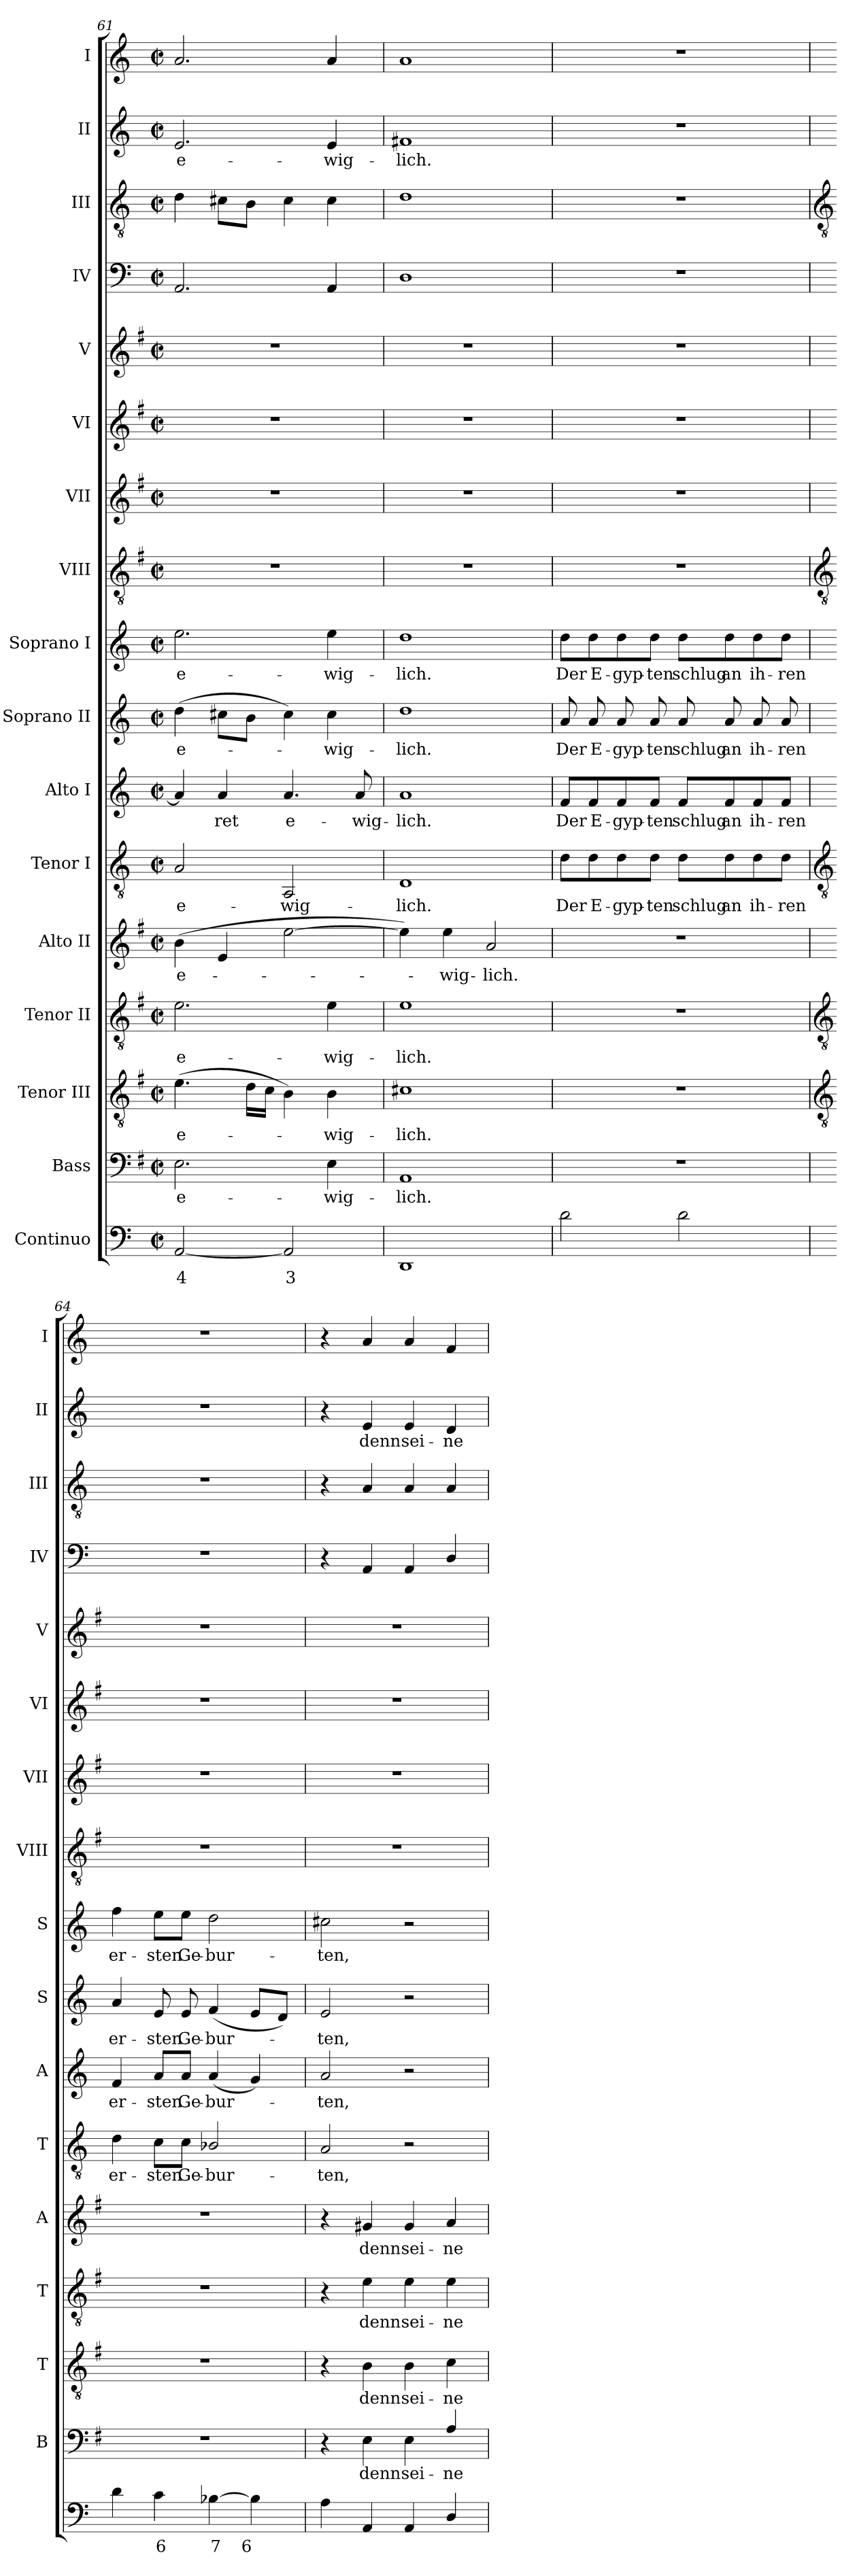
**kern	**text	**kern	**text	**kern	**text	**kern	**text	**kern	**text	**kern	**text	**kern	**text	**kern	**text	**kern	**text	**kern	**kern	**kern	**kern	**kern	**kern	**kern	**text	**kern
*part17	*part17	*part16	*part16	*part15	*part15	*part14	*part14	*part13	*part13	*part12	*part12	*part11	*part11	*part10	*part10	*part9	*part9	*part8	*part7	*part6	*part5	*part4	*part3	*part2	*part2	*part1
*staff17	*staff17	*staff16	*staff16	*staff15	*staff15	*staff14	*staff14	*staff13	*staff13	*staff12	*staff12	*staff11	*staff11	*staff10	*staff10	*staff9	*staff9	*staff8	*staff7	*staff6	*staff5	*staff4	*staff3	*staff2	*staff2	*staff1
*I"Continuo	*	*I"Bass	*	*I"Tenor III	*	*I"Tenor II	*	*I"Alto II	*	*I"Tenor I	*	*I"Alto I	*	*I"Soprano II	*	*I"Soprano I	*	*I"VIII	*I"VII	*I"VI	*I"V	*I"IV	*I"III	*I"II	*	*I"I
*	*	*I'B	*	*I'T	*	*I'T	*	*I'A	*	*I'T	*	*I'A	*	*I'S	*	*I'S	*	*I'VIII	*I'VII	*I'VI	*I'V	*I'IV	*I'III	*I'II	*	*I'I
*clefF4	*	*clefF4	*	*clefGv2	*	*clefGv2	*	*clefG2	*	*clefGv2	*	*clefG2	*	*clefG2	*	*clefG2	*	*clefGv2	*clefG2	*clefG2	*clefG2	*clefF4	*clefGv2	*clefG2	*	*clefG2
*	*	*ITrd4c7	*	*ITrd4c7	*	*ITrd4c7	*	*ITrd4c7	*	*	*	*	*	*	*	*	*	*ITrd4c7	*ITrd4c7	*ITrd4c7	*ITrd4c7	*	*	*	*	*
*k[]	*	*k[]	*	*k[]	*	*k[]	*	*k[]	*	*k[]	*	*k[]	*	*k[]	*	*k[]	*	*k[]	*k[]	*k[]	*k[]	*k[]	*k[]	*k[]	*	*k[]
*C:	*	*C:	*	*C:	*	*C:	*	*C:	*	*C:	*	*C:	*	*C:	*	*C:	*	*C:	*C:	*C:	*C:	*C:	*C:	*C:	*	*C:
*M2/2	*	*M2/2	*	*M2/2	*	*M2/2	*	*M2/2	*	*M2/2	*	*M2/2	*	*M2/2	*	*M2/2	*	*M2/2	*M2/2	*M2/2	*M2/2	*M2/2	*M2/2	*M2/2	*	*M2/2
*met(c|)	*	*met(c|)	*	*met(c|)	*	*met(c|)	*	*met(c|)	*	*met(c|)	*	*met(c|)	*	*met(c|)	*	*met(c|)	*	*met(c|)	*met(c|)	*met(c|)	*met(c|)	*met(c|)	*met(c|)	*met(c|)	*	*met(c|)
=61	=61	=61	=61	=61	=61	=61	=61	=61	=61	=61	=61	=61	=61	=61	=61	=61	=61	=61	=61	=61	=61	=61	=61	=61	=61	=61
!	!LO:LY:b	!	!LO:LY:b	!	!LO:LY:b	!	!LO:LY:b	!	!LO:LY:b	!	!LO:LY:b	!	!	!	!LO:LY:b	!	!LO:LY:b	!	!	!	!	!	!	!	!LO:LY:b	!
[2AA	4	2.AA	e-	(<4.A	e-	2.A	e-	(<4e	e-	2A	e-	4a]	.	(>4dd	e-	2.ee	e-	1r	1r	1r	1r	2.AA	4d	2.e	e-	2.a
!	!	!	!	!	!	!	!	!	!	!	!	!	!LO:LY:b	!	!	!	!	!	!	!	!	!	!	!	!	!
.	.	.	.	.	.	.	.	4A	.	.	.	4a	ret	8cc#XL	.	.	.	.	.	.	.	.	8c#XL	.	.	.
.	.	.	.	16GLL	.	.	.	.	.	.	.	.	.	8bJ	.	.	.	.	.	.	.	.	8BJ	.	.	.
.	.	.	.	16FJJ	.	.	.	.	.	.	.	.	.	.	.	.	.	.	.	.	.	.	.	.	.	.
!	!LO:LY:b	!	!	!	!	!	!	!	!	!	!LO:LY:b	!	!LO:LY:b	!	!	!	!	!	!	!	!	!	!	!	!	!
2AA]	3	.	.	4E)	.	.	.	[2a	.	2AA	-wig-	4.a	e-	4cc#)	.	.	.	.	.	.	.	.	4c#	.	.	.
!	!	!	!LO:LY:b	!	!LO:LY:b	!	!LO:LY:b	!	!	!	!	!	!	!	!LO:LY:b	!	!LO:LY:b	!	!	!	!	!	!	!	!LO:LY:b	!
.	.	4AA	-wig-	4E	wig-	4A	-wig-	.	.	.	.	.	.	4cc#	wig-	4ee	-wig-	.	.	.	.	4AA	4c#	4e	-wig-	4a
!	!	!	!	!	!	!	!	!	!	!	!	!	!LO:LY:b	!	!	!	!	!	!	!	!	!	!	!	!	!
.	.	.	.	.	.	.	.	.	.	.	.	8a	-wig-	.	.	.	.	.	.	.	.	.	.	.	.	.
=62	=62	=62	=62	=62	=62	=62	=62	=62	=62	=62	=62	=62	=62	=62	=62	=62	=62	=62	=62	=62	=62	=62	=62	=62	=62	=62
!	!	!	!LO:LY:b	!	!LO:LY:b	!	!LO:LY:b	!	!	!	!LO:LY:b	!	!LO:LY:b	!	!LO:LY:b	!	!LO:LY:b	!	!	!	!	!	!	!	!LO:LY:b	!
1DD	.	1DD	-lich.	1F#X	-lich.	1A	-lich.	4a])	.	1D	-lich.	1a	-lich.	1dd	-lich.	1dd	-lich.	1r	1r	1r	1r	1D	1d	1f#X	-lich.	1a
!	!	!	!	!	!	!	!	!	!LO:LY:b	!	!	!	!	!	!	!	!	!	!	!	!	!	!	!	!	!
.	.	.	.	.	.	.	.	4a	wig-	.	.	.	.	.	.	.	.	.	.	.	.	.	.	.	.	.
!	!	!	!	!	!	!	!	!	!LO:LY:b	!	!	!	!	!	!	!	!	!	!	!	!	!	!	!	!	!
.	.	.	.	.	.	.	.	2d	-lich.	.	.	.	.	.	.	.	.	.	.	.	.	.	.	.	.	.
=63	=63	=63	=63	=63	=63	=63	=63	=63	=63	=63	=63	=63	=63	=63	=63	=63	=63	=63	=63	=63	=63	=63	=63	=63	=63	=63
!	!	!	!	!	!	!	!	!	!	!	!LO:LY:b	!	!LO:LY:b	!	!LO:LY:b	!	!LO:LY:b	!	!	!	!	!	!	!	!	!
2d	.	1r	.	1r	.	1r	.	1r	.	8d\L	Der	8f/L	Der	8a	Der	8dd\L	Der	1r	1r	1r	1r	1r	1r	1r	.	1r
!	!	!	!	!	!	!	!	!	!	!	!LO:LY:b	!	!LO:LY:b	!	!LO:LY:b	!	!LO:LY:b	!	!	!	!	!	!	!	!	!
.	.	.	.	.	.	.	.	.	.	8d\	E-	8f/	E-	8a	E-	8dd\	E-	.	.	.	.	.	.	.	.	.
!	!	!	!	!	!	!	!	!	!	!	!LO:LY:b	!	!LO:LY:b	!	!LO:LY:b	!	!LO:LY:b	!	!	!	!	!	!	!	!	!
.	.	.	.	.	.	.	.	.	.	8d\	-gyp-	8f/	-gyp-	8a	-gyp-	8dd\	-gyp-	.	.	.	.	.	.	.	.	.
!	!	!	!	!	!	!	!	!	!	!	!LO:LY:b	!	!LO:LY:b	!	!LO:LY:b	!	!LO:LY:b	!	!	!	!	!	!	!	!	!
.	.	.	.	.	.	.	.	.	.	8d\J	-ten	8f/J	-ten	8a	-ten	8dd\J	-ten	.	.	.	.	.	.	.	.	.
!	!	!	!	!	!	!	!	!	!	!	!LO:LY:b	!	!LO:LY:b	!	!LO:LY:b	!	!LO:LY:b	!	!	!	!	!	!	!	!	!
2d	.	.	.	.	.	.	.	.	.	8d\L	schlug	8f/L	schlug	8a	schlug	8dd\L	schlug	.	.	.	.	.	.	.	.	.
!	!	!	!	!	!	!	!	!	!	!	!LO:LY:b	!	!LO:LY:b	!	!LO:LY:b	!	!LO:LY:b	!	!	!	!	!	!	!	!	!
.	.	.	.	.	.	.	.	.	.	8d\	an	8f/	an	8a	an	8dd\	an	.	.	.	.	.	.	.	.	.
!	!	!	!	!	!	!	!	!	!	!	!LO:LY:b	!	!LO:LY:b	!	!LO:LY:b	!	!LO:LY:b	!	!	!	!	!	!	!	!	!
.	.	.	.	.	.	.	.	.	.	8d\	ih-	8f/	ih-	8a	ih-	8dd\	ih-	.	.	.	.	.	.	.	.	.
!	!	!	!	!	!	!	!	!	!	!	!LO:LY:b	!	!LO:LY:b	!	!LO:LY:b	!	!LO:LY:b	!	!	!	!	!	!	!	!	!
.	.	.	.	.	.	.	.	.	.	8d\J	-ren	8f/J	-ren	8a	-ren	8dd\J	-ren	.	.	.	.	.	.	.	.	.
!!LO:LB:g=z
=64	=64	=64	=64	=64	=64	=64	=64	=64	=64	=64	=64	=64	=64	=64	=64	=64	=64	=64	=64	=64	=64	=64	=64	=64	=64	=64
*	*	*	*	*clefGv2	*	*clefGv2	*	*	*	*clefGv2	*	*	*	*	*	*	*	*clefGv2	*	*	*	*	*clefGv2	*	*	*
!	!	!	!	!	!	!	!	!	!	!	!LO:LY:b	!	!LO:LY:b	!	!LO:LY:b	!	!LO:LY:b	!	!	!	!	!	!	!	!	!
4d	.	1r	.	1r	.	1r	.	1r	.	4d	er-	4f	er-	4a	er-	4ff	er-	1r	1r	1r	1r	1r	1r	1r	.	1r
!	!LO:LY:b	!	!	!	!	!	!	!	!	!	!LO:LY:b	!	!LO:LY:b	!	!LO:LY:b	!	!LO:LY:b	!	!	!	!	!	!	!	!	!
4c	6	.	.	.	.	.	.	.	.	8c\L	-sten	8a/L	-sten	8e	-sten	8ee\L	-sten	.	.	.	.	.	.	.	.	.
!	!	!	!	!	!	!	!	!	!	!	!LO:LY:b	!	!LO:LY:b	!	!LO:LY:b	!	!LO:LY:b	!	!	!	!	!	!	!	!	!
.	.	.	.	.	.	.	.	.	.	8c\J	Ge-	8a/J	Ge-	8e	Ge-	8ee\J	Ge-	.	.	.	.	.	.	.	.	.
!	!LO:LY:b	!	!	!	!	!	!	!	!	!	!LO:LY:b	!	!LO:LY:b	!	!LO:LY:b	!	!LO:LY:b	!	!	!	!	!	!	!	!	!
[4B-X	7	.	.	.	.	.	.	.	.	2B-X/	-bur-	(<4a	-bur-	(<4f	-bur-	2dd	-bur-	.	.	.	.	.	.	.	.	.
!	!LO:LY:b	!	!	!	!	!	!	!	!	!	!	!	!	!	!	!	!	!	!	!	!	!	!	!	!	!
4B-]	6	.	.	.	.	.	.	.	.	.	.	4g)	.	8eL	.	.	.	.	.	.	.	.	.	.	.	.
.	.	.	.	.	.	.	.	.	.	.	.	.	.	8dJ)	.	.	.	.	.	.	.	.	.	.	.	.
=65	=65	=65	=65	=65	=65	=65	=65	=65	=65	=65	=65	=65	=65	=65	=65	=65	=65	=65	=65	=65	=65	=65	=65	=65	=65	=65
!	!	!	!	!	!	!	!	!	!	!	!LO:LY:b	!	!LO:LY:b	!	!LO:LY:b	!	!LO:LY:b	!	!	!	!	!	!	!	!	!
4A	.	4r	.	4r	.	4r	.	4r	.	2A	-ten,	2a	ten,	2e	ten,	2cc#X	-ten,	1r	1r	1r	1r	4r	4r	4r	.	4r
!	!	!	!LO:LY:b	!	!LO:LY:b	!	!LO:LY:b	!	!LO:LY:b	!	!	!	!	!	!	!	!	!	!	!	!	!	!	!	!LO:LY:b	!
4AA	.	4AA	denn	4E	denn	4A	denn	4c#X	denn	.	.	.	.	.	.	.	.	.	.	.	.	4AA	4A	4e	denn	4a
!	!	!	!LO:LY:b	!	!LO:LY:b	!	!LO:LY:b	!	!LO:LY:b	!	!	!	!	!	!	!	!	!	!	!	!	!	!	!	!LO:LY:b	!
4AA	.	4AA	sei-	4E	sei-	4A	sei-	4c#	sei-	2r	.	2r	.	2r	.	2r	.	.	.	.	.	4AA	4A	4e	sei-	4a
!	!	!	!LO:LY:b	!	!LO:LY:b	!	!LO:LY:b	!	!LO:LY:b	!	!	!	!	!	!	!	!	!	!	!	!	!	!	!	!LO:LY:b	!
4D/	.	4D/	-ne	4F	-ne	4A	-ne	4d	-ne	.	.	.	.	.	.	.	.	.	.	.	.	4D/	4A	4d	-ne	4f
=	=	=	=	=	=	=	=	=	=	=	=	=	=	=	=	=	=	=	=	=	=	=	=	=	=	=
*-	*-	*-	*-	*-	*-	*-	*-	*-	*-	*-	*-	*-	*-	*-	*-	*-	*-	*-	*-	*-	*-	*-	*-	*-	*-	*-
